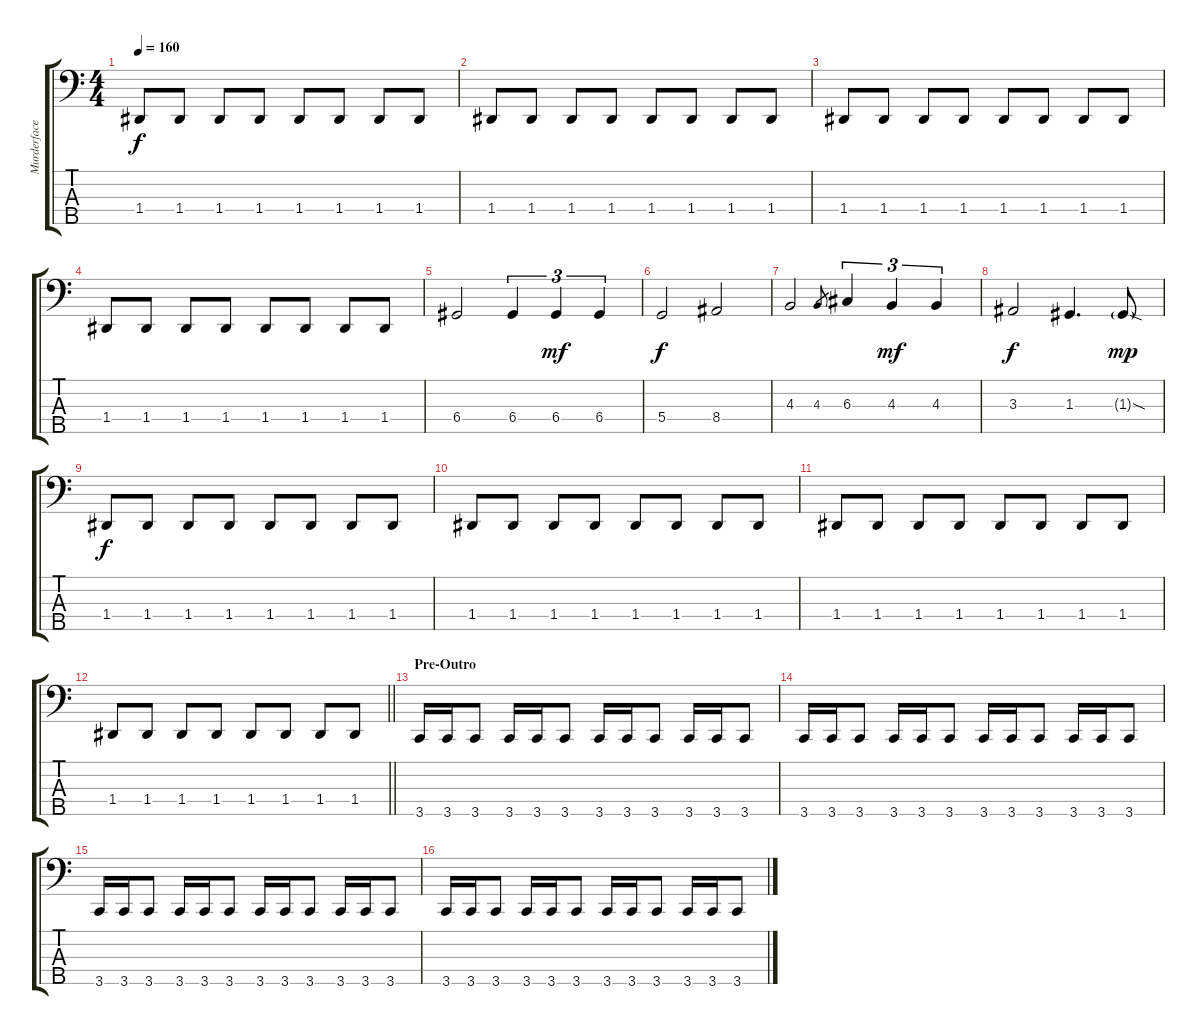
\track ("Murderface" "Murderface") {instrument electricbassfinger}
\staff {score tabs}
\tuning (F2 C2 G1 D1 A0) {hide}
\ts (4 4)
\tempo 160
\clef f4
\ks c
1.4.8{dy f} 1.4.8 1.4.8 1.4.8 1.4.8 1.4.8 1.4.8 1.4.8 |
1.4.8 1.4.8 1.4.8 1.4.8 1.4.8 1.4.8 1.4.8 1.4.8 |
1.4.8 1.4.8 1.4.8 1.4.8 1.4.8 1.4.8 1.4.8 1.4.8 |
1.4.8 1.4.8 1.4.8 1.4.8 1.4.8 1.4.8 1.4.8 1.4.8 |
6.4.2 6.4.4{tu (3 2)} 6.4.4{tu (3 2) dy mf} 6.4.4{tu (3 2)} |
5.4.2{dy f} 8.4.2 |
4.3.2 4.3.8{gr} 6.3.4{tu (3 2)} 4.3.4{tu (3 2) dy mf} 4.3.4{tu (3 2)} |
3.3.2{dy f} 1.3.4{d} 1.3{sod g}.8{dy mp} |
1.4.8{dy f} 1.4.8 1.4.8 1.4.8 1.4.8 1.4.8 1.4.8 1.4.8 |
1.4.8 1.4.8 1.4.8 1.4.8 1.4.8 1.4.8 1.4.8 1.4.8 |
1.4.8 1.4.8 1.4.8 1.4.8 1.4.8 1.4.8 1.4.8 1.4.8 |
\barLineRight lightlight
1.4.8 1.4.8 1.4.8 1.4.8 1.4.8 1.4.8 1.4.8 1.4.8 |
\section ("" "Pre-Outro")
3.5.16 3.5.16 3.5.8 3.5.16 3.5.16 3.5.8 3.5.16 3.5.16 3.5.8 3.5.16 3.5.16 3.5.8 |
3.5.16 3.5.16 3.5.8 3.5.16 3.5.16 3.5.8 3.5.16 3.5.16 3.5.8 3.5.16 3.5.16 3.5.8 |
3.5.16 3.5.16 3.5.8 3.5.16 3.5.16 3.5.8 3.5.16 3.5.16 3.5.8 3.5.16 3.5.16 3.5.8 |
3.5.16 3.5.16 3.5.8 3.5.16 3.5.16 3.5.8 3.5.16 3.5.16 3.5.8 3.5.16 3.5.16 3.5.8
